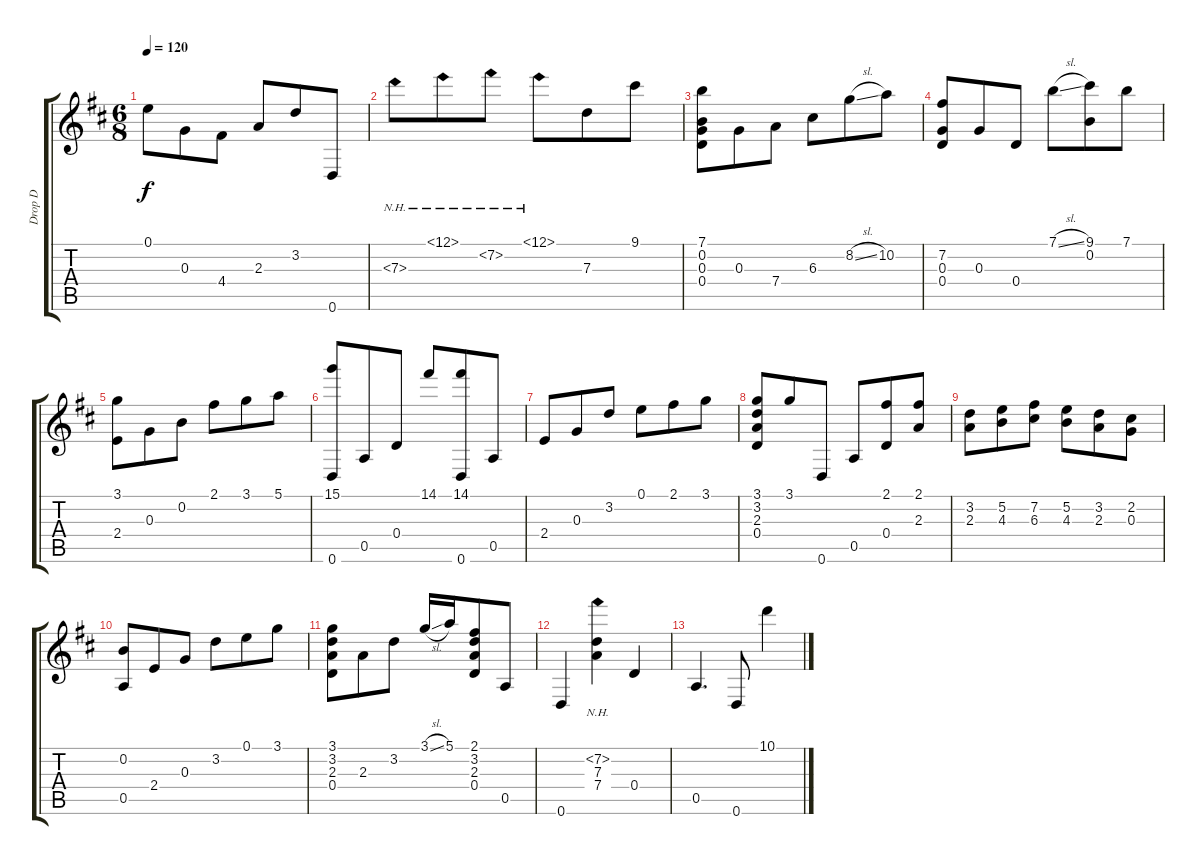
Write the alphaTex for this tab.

\track ("Drop D" "Drop D") {instrument acousticguitarsteel}
\staff {score tabs}
\tuning (E4 B3 G3 D3 A2 D2) {hide}
\ts (6 8)
\tempo 120
\clef g2
\ks d
0.1.8{dy f} 0.3.8 4.4.8 2.3.8 3.2.8 0.6.8 |
7.3{nh}.8 12.1{nh}.8 7.2{nh}.8 12.1{nh}.8 7.3.8 9.1.8 |
(7.1 0.2 0.3 0.4).8 0.3.8 7.4.8 6.3.8 8.2{sl}.8 10.2.8 |
(7.2 0.3 0.4).8 0.3.8 0.4.8 7.1{sl}.8 (9.1 0.2).8 7.1.8 |
(3.1 2.4).8 0.3.8 0.2.8 2.1.8 3.1.8 5.1.8 |
(15.1 0.6).8 0.5.8 0.4.8 14.1.8 (14.1 0.6).8 0.5.8 |
2.4.8 0.3.8 3.2.8 0.1.8 2.1.8 3.1.8 |
(3.1 3.2 2.3 0.4).8 3.1.8 0.6.8 0.5.8 (2.1 0.4).8 (2.1 2.3).8 |
(3.2 2.3).8 (5.2 4.3).8 (7.2 6.3).8 (5.2 4.3).8 (3.2 2.3).8 (2.2 0.3).8 |
(0.2 0.5).8 2.4.8 0.3.8 3.2.8 0.1.8 3.1.8 |
(3.1 3.2 2.3 0.4).8 2.3.8 3.2.8 3.1{sl}.16 5.1.16 (2.1 3.2 2.3 0.4).8 0.5.8 |
0.6.4 (7.2{nh} 7.3 7.4).4 0.4.4 |
0.5.4{d} 0.6.8 10.1.4
